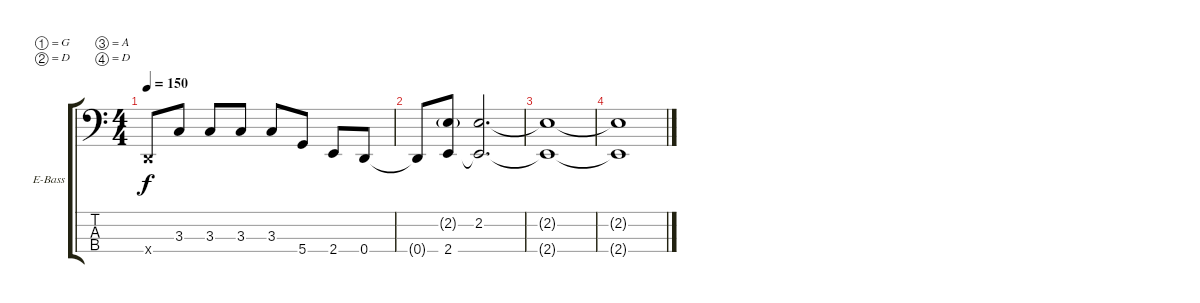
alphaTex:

\bracketExtendMode groupsimilarinstruments
\firstSystemTrackNameOrientation horizontal
\otherSystemsTrackNameOrientation horizontal
\track ("bass" "E-Bass") {instrument electricbasspick}
\staff {score tabs}
\tuning (G3 D2 A1 D1)
\ts (4 4)
\tempo 150
\clef f4
\ks c
0.4{x}.8{dy f} 3.3.8 3.3.8 3.3.8 3.3.8 5.4.8 2.4.8 0.4.8 |
0.4{t}.8 (2.2{g} 2.4).8 (2.2 2.4{t}).2{d} |
(2.2{t} 2.4{t}).1 |
(2.2{t} 2.4{t}).1
